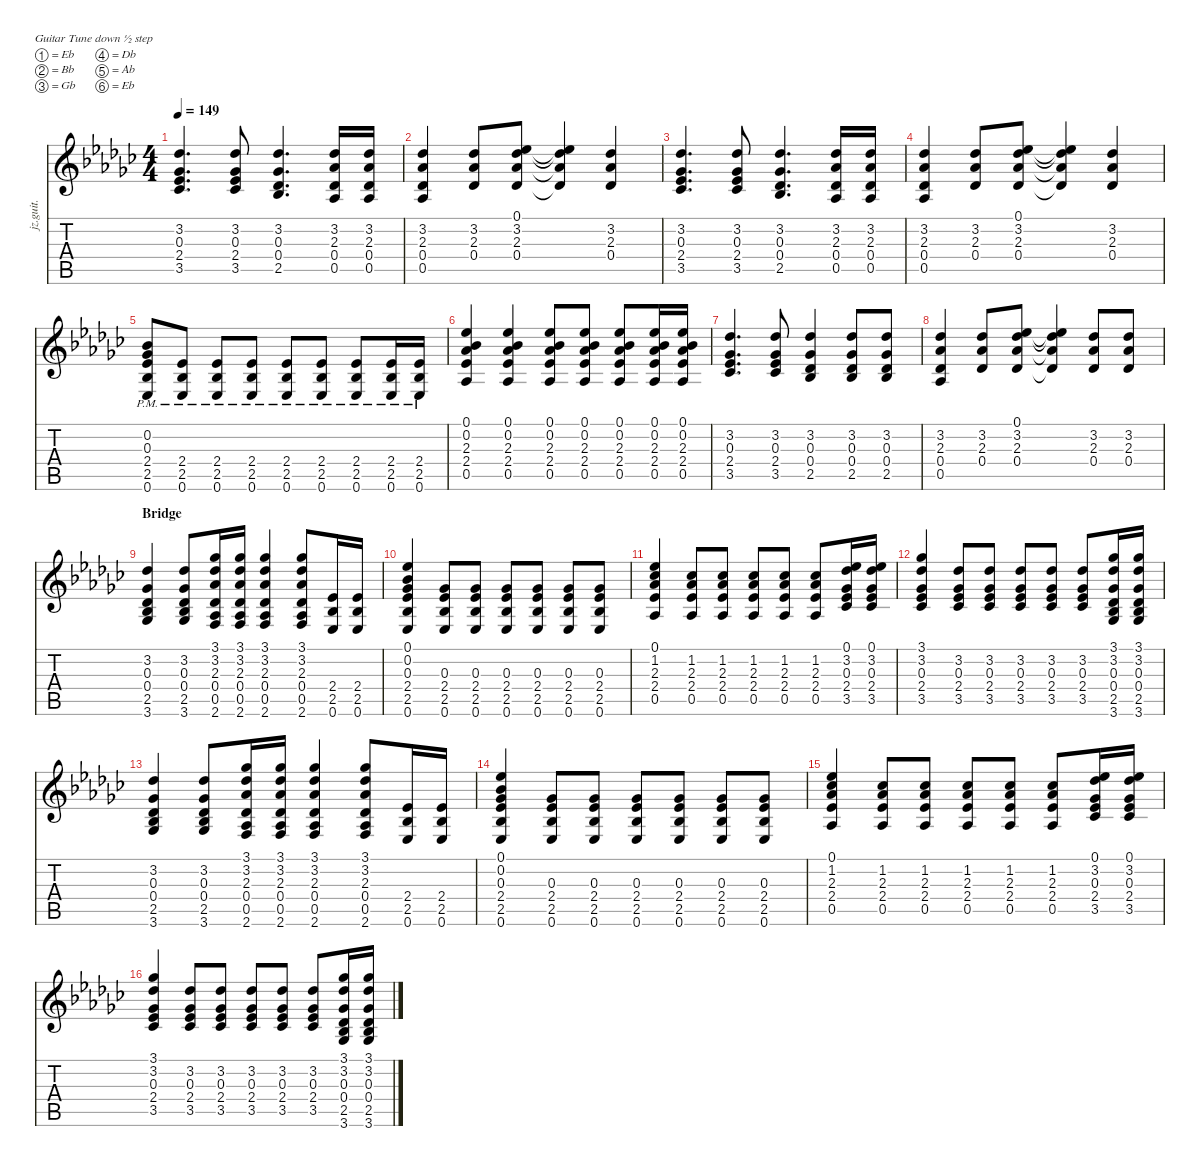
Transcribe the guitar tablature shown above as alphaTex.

\defaultSystemsLayout 4
\hideDynamics
\bracketExtendMode nobrackets
\otherSystemsTrackNameOrientation horizontal
\track ("Guitar (Billy)" "jz.guit.") {defaultSystemsLayout 4 instrument electricguitarjazz}
\staff {score tabs}
\tuning (Eb4 Bb3 Gb3 Db3 Ab2 Eb2)
\ts (4 4)
\tempo 149
\clef g2
\ks gb
(3.2{acc b} 0.3{acc b} 2.4{acc b} 3.5{acc b}).4{d dy f beam Up} (3.2{acc b} 0.3{acc b} 2.4{acc b} 3.5{acc b}).8{beam Up} (3.2{acc b} 0.3{acc b} 0.4{acc b} 2.5{acc b}).4{d beam Up} (3.2{acc b} 2.3{acc b} 0.4{acc b} 0.5{acc b}).16{beam Up} (3.2{acc b} 2.3{acc b} 0.4{acc b} 0.5{acc b}).16{beam Up} |
(3.2{acc b} 2.3{acc b} 0.4{acc b} 0.5{acc b}).4{beam Up} (3.2{acc b} 2.3{acc b} 0.4{acc b}).8{beam Up} (0.1{acc b} 3.2{acc b} 2.3{acc b} 0.4{acc b}).8{beam Up} (0.1{t acc b} 3.2{t acc b} 2.3{t acc b} 0.4{t acc b}).4{beam Up} (3.2{acc b} 2.3{acc b} 0.4{acc b}).4{beam Up} |
(3.2{acc b} 0.3{acc b} 2.4{acc b} 3.5{acc b}).4{d beam Up} (3.2{acc b} 0.3{acc b} 2.4{acc b} 3.5{acc b}).8{beam Up} (3.2{acc b} 0.3{acc b} 0.4{acc b} 2.5{acc b}).4{d beam Up} (3.2{acc b} 2.3{acc b} 0.4{acc b} 0.5{acc b}).16{beam Up} (3.2{acc b} 2.3{acc b} 0.4{acc b} 0.5{acc b}).16{beam Up} |
(3.2{acc b} 2.3{acc b} 0.4{acc b} 0.5{acc b}).4{beam Up} (3.2{acc b} 2.3{acc b} 0.4{acc b}).8{beam Up} (0.1{acc b} 3.2{acc b} 2.3{acc b} 0.4{acc b}).8{beam Up} (0.1{t acc b} 3.2{t acc b} 2.3{t acc b} 0.4{t acc b}).4{beam Up} (3.2{acc b} 2.3{acc b} 0.4{acc b}).4{beam Up} |
(0.2{acc b} 0.3{acc b} 2.4{acc b} 2.5{pm acc b} 0.6{acc b}).8{beam Up} (2.4{acc b} 2.5{pm acc b} 0.6{acc b}).8{beam Up} (2.4{acc b} 2.5{pm acc b} 0.6{acc b}).8{beam Up} (2.4{acc b} 2.5{pm acc b} 0.6{acc b}).8{beam Up} (2.4{acc b} 2.5{pm acc b} 0.6{acc b}).8{beam Up} (2.4{acc b} 2.5{pm acc b} 0.6{acc b}).8{beam Up} (2.4{acc b} 2.5{pm acc b} 0.6{acc b}).8{beam Up} (2.4{acc b} 2.5{pm acc b} 0.6{acc b}).16{beam Up} (2.4{acc b} 2.5{pm acc b} 0.6{acc b}).16{beam Up} |
(0.1{acc b} 0.2{acc b} 2.3{acc b} 2.4{acc b} 0.5{acc b}).4{beam Up} (0.1{acc b} 0.2{acc b} 2.3{acc b} 2.4{acc b} 0.5{acc b}).4{beam Up} (0.1{acc b} 0.2{acc b} 2.3{acc b} 2.4{acc b} 0.5{acc b}).8{beam Up} (0.1{acc b} 0.2{acc b} 2.3{acc b} 2.4{acc b} 0.5{acc b}).8{beam Up} (0.1{acc b} 0.2{acc b} 2.3{acc b} 2.4{acc b} 0.5{acc b}).8{beam Up} (0.1{acc b} 0.2{acc b} 2.3{acc b} 2.4{acc b} 0.5{acc b}).16{beam Up} (0.1{acc b} 0.2{acc b} 2.3{acc b} 2.4{acc b} 0.5{acc b}).16{beam Up} |
(3.2{acc b} 0.3{acc b} 2.4{acc b} 3.5{acc b}).4{d beam Up} (3.2{acc b} 0.3{acc b} 2.4{acc b} 3.5{acc b}).8{beam Up} (3.2{acc b} 0.3{acc b} 0.4{acc b} 2.5{acc b}).4{beam Up} (3.2{acc b} 0.3{acc b} 0.4{acc b} 2.5{acc b}).8{beam Up} (3.2{acc b} 0.3{acc b} 0.4{acc b} 2.5{acc b}).8{beam Up} |
(3.2{acc b} 2.3{acc b} 0.4{acc b} 0.5{acc b}).4{beam Up} (3.2{acc b} 2.3{acc b} 0.4{acc b}).8{beam Up} (0.1{acc b} 3.2{acc b} 2.3{acc b} 0.4{acc b}).8{beam Up} (0.1{t acc b} 3.2{t acc b} 2.3{t acc b} 0.4{t acc b}).4{beam Up} (3.2{acc b} 2.3{acc b} 0.4{acc b}).8{beam Up} (3.2{acc b} 2.3{acc b} 0.4{acc b}).8{beam Up} |
\section ("" "Bridge")
(3.2{acc b} 0.3{acc b} 0.4{acc b} 2.5{acc b} 3.6{acc b}).4{beam Up} (3.2{acc b} 0.3{acc b} 0.4{acc b} 2.5{acc b} 3.6{acc b}).8{beam Up} (3.1{acc b} 3.2{acc b} 2.3{acc b} 0.4{acc b} 0.5{acc b} 2.6{acc forcenatural}).16{beam Up} (3.1{acc b} 3.2{acc b} 2.3{acc b} 0.4{acc b} 0.5{acc b} 2.6{acc forcenatural}).16{beam Up} (3.1{acc b} 3.2{acc b} 2.3{acc b} 0.4{acc b} 0.5{acc b} 2.6{acc forcenatural}).4{beam Up} (3.1{acc b} 3.2{acc b} 2.3{acc b} 0.4{acc b} 0.5{acc b} 2.6{acc forcenatural}).8{beam Up} (2.4{acc b} 2.5{acc b} 0.6{acc b}).16{beam Up} (2.4{acc b} 2.5{acc b} 0.6{acc b}).16{beam Up} |
(0.1{acc b} 0.2{acc b} 0.3{acc b} 2.4{acc b} 2.5{acc b} 0.6{acc b}).4{beam Up} (0.3{acc b} 2.4{acc b} 2.5{acc b} 0.6{acc b}).8{beam Up} (0.3{acc b} 2.4{acc b} 2.5{acc b} 0.6{acc b}).8{beam Up} (0.3{acc b} 2.4{acc b} 2.5{acc b} 0.6{acc b}).8{beam Up} (0.3{acc b} 2.4{acc b} 2.5{acc b} 0.6{acc b}).8{beam Up} (0.3{acc b} 2.4{acc b} 2.5{acc b} 0.6{acc b}).8{beam Up} (0.3{acc b} 2.4{acc b} 2.5{acc b} 0.6{acc b}).8{beam Up} |
(0.1{acc b} 1.2{acc b} 2.3{acc b} 2.4{acc b} 0.5{acc b}).4{beam Up} (1.2{acc b} 2.3{acc b} 2.4{acc b} 0.5{acc b}).8{beam Up} (1.2{acc b} 2.3{acc b} 2.4{acc b} 0.5{acc b}).8{beam Up} (1.2{acc b} 2.3{acc b} 2.4{acc b} 0.5{acc b}).8{beam Up} (1.2{acc b} 2.3{acc b} 2.4{acc b} 0.5{acc b}).8{beam Up} (1.2{acc b} 2.3{acc b} 2.4{acc b} 0.5{acc b}).8{beam Up} (0.1{acc b} 3.2{acc b} 0.3{acc b} 2.4{acc b} 3.5{acc b}).16{beam Up} (0.1{acc b} 3.2{acc b} 0.3{acc b} 2.4{acc b} 3.5{acc b}).16{beam Up} |
(3.1{acc b} 3.2{acc b} 0.3{acc b} 2.4{acc b} 3.5{acc b}).4{beam Up} (3.2{acc b} 0.3{acc b} 2.4{acc b} 3.5{acc b}).8{beam Up} (3.2{acc b} 0.3{acc b} 2.4{acc b} 3.5{acc b}).8{beam Up} (3.2{acc b} 0.3{acc b} 2.4{acc b} 3.5{acc b}).8{beam Up} (3.2{acc b} 0.3{acc b} 2.4{acc b} 3.5{acc b}).8{beam Up} (3.2{acc b} 0.3{acc b} 2.4{acc b} 3.5{acc b}).8{beam Up} (3.1{acc b} 3.2{acc b} 0.3{acc b} 0.4{acc b} 2.5{acc b} 3.6{acc b}).16{beam Up} (3.1{acc b} 3.2{acc b} 0.3{acc b} 0.4{acc b} 2.5{acc b} 3.6{acc b}).16{beam Up} |
(3.2{acc b} 0.3{acc b} 0.4{acc b} 2.5{acc b} 3.6{acc b}).4{beam Up} (3.2{acc b} 0.3{acc b} 0.4{acc b} 2.5{acc b} 3.6{acc b}).8{beam Up} (3.1{acc b} 3.2{acc b} 2.3{acc b} 0.4{acc b} 0.5{acc b} 2.6{acc forcenatural}).16{beam Up} (3.1{acc b} 3.2{acc b} 2.3{acc b} 0.4{acc b} 0.5{acc b} 2.6{acc forcenatural}).16{beam Up} (3.1{acc b} 3.2{acc b} 2.3{acc b} 0.4{acc b} 0.5{acc b} 2.6{acc forcenatural}).4{beam Up} (3.1{acc b} 3.2{acc b} 2.3{acc b} 0.4{acc b} 0.5{acc b} 2.6{acc forcenatural}).8{beam Up} (2.4{acc b} 2.5{acc b} 0.6{acc b}).16{beam Up} (2.4{acc b} 2.5{acc b} 0.6{acc b}).16{beam Up} |
(0.1{acc b} 0.2{acc b} 0.3{acc b} 2.4{acc b} 2.5{acc b} 0.6{acc b}).4{beam Up} (0.3{acc b} 2.4{acc b} 2.5{acc b} 0.6{acc b}).8{beam Up} (0.3{acc b} 2.4{acc b} 2.5{acc b} 0.6{acc b}).8{beam Up} (0.3{acc b} 2.4{acc b} 2.5{acc b} 0.6{acc b}).8{beam Up} (0.3{acc b} 2.4{acc b} 2.5{acc b} 0.6{acc b}).8{beam Up} (0.3{acc b} 2.4{acc b} 2.5{acc b} 0.6{acc b}).8{beam Up} (0.3{acc b} 2.4{acc b} 2.5{acc b} 0.6{acc b}).8{beam Up} |
(0.1{acc b} 1.2{acc b} 2.3{acc b} 2.4{acc b} 0.5{acc b}).4{beam Up} (1.2{acc b} 2.3{acc b} 2.4{acc b} 0.5{acc b}).8{beam Up} (1.2{acc b} 2.3{acc b} 2.4{acc b} 0.5{acc b}).8{beam Up} (1.2{acc b} 2.3{acc b} 2.4{acc b} 0.5{acc b}).8{beam Up} (1.2{acc b} 2.3{acc b} 2.4{acc b} 0.5{acc b}).8{beam Up} (1.2{acc b} 2.3{acc b} 2.4{acc b} 0.5{acc b}).8{beam Up} (0.1{acc b} 3.2{acc b} 0.3{acc b} 2.4{acc b} 3.5{acc b}).16{beam Up} (0.1{acc b} 3.2{acc b} 0.3{acc b} 2.4{acc b} 3.5{acc b}).16{beam Up} |
(3.1{acc b} 3.2{acc b} 0.3{acc b} 2.4{acc b} 3.5{acc b}).4{beam Up} (3.2{acc b} 0.3{acc b} 2.4{acc b} 3.5{acc b}).8{beam Up} (3.2{acc b} 0.3{acc b} 2.4{acc b} 3.5{acc b}).8{beam Up} (3.2{acc b} 0.3{acc b} 2.4{acc b} 3.5{acc b}).8{beam Up} (3.2{acc b} 0.3{acc b} 2.4{acc b} 3.5{acc b}).8{beam Up} (3.2{acc b} 0.3{acc b} 2.4{acc b} 3.5{acc b}).8{beam Up} (3.1{acc b} 3.2{acc b} 0.3{acc b} 0.4{acc b} 2.5{acc b} 3.6{acc b}).16{beam Up} (3.1{acc b} 3.2{acc b} 0.3{acc b} 0.4{acc b} 2.5{acc b} 3.6{acc b}).16{beam Up}
